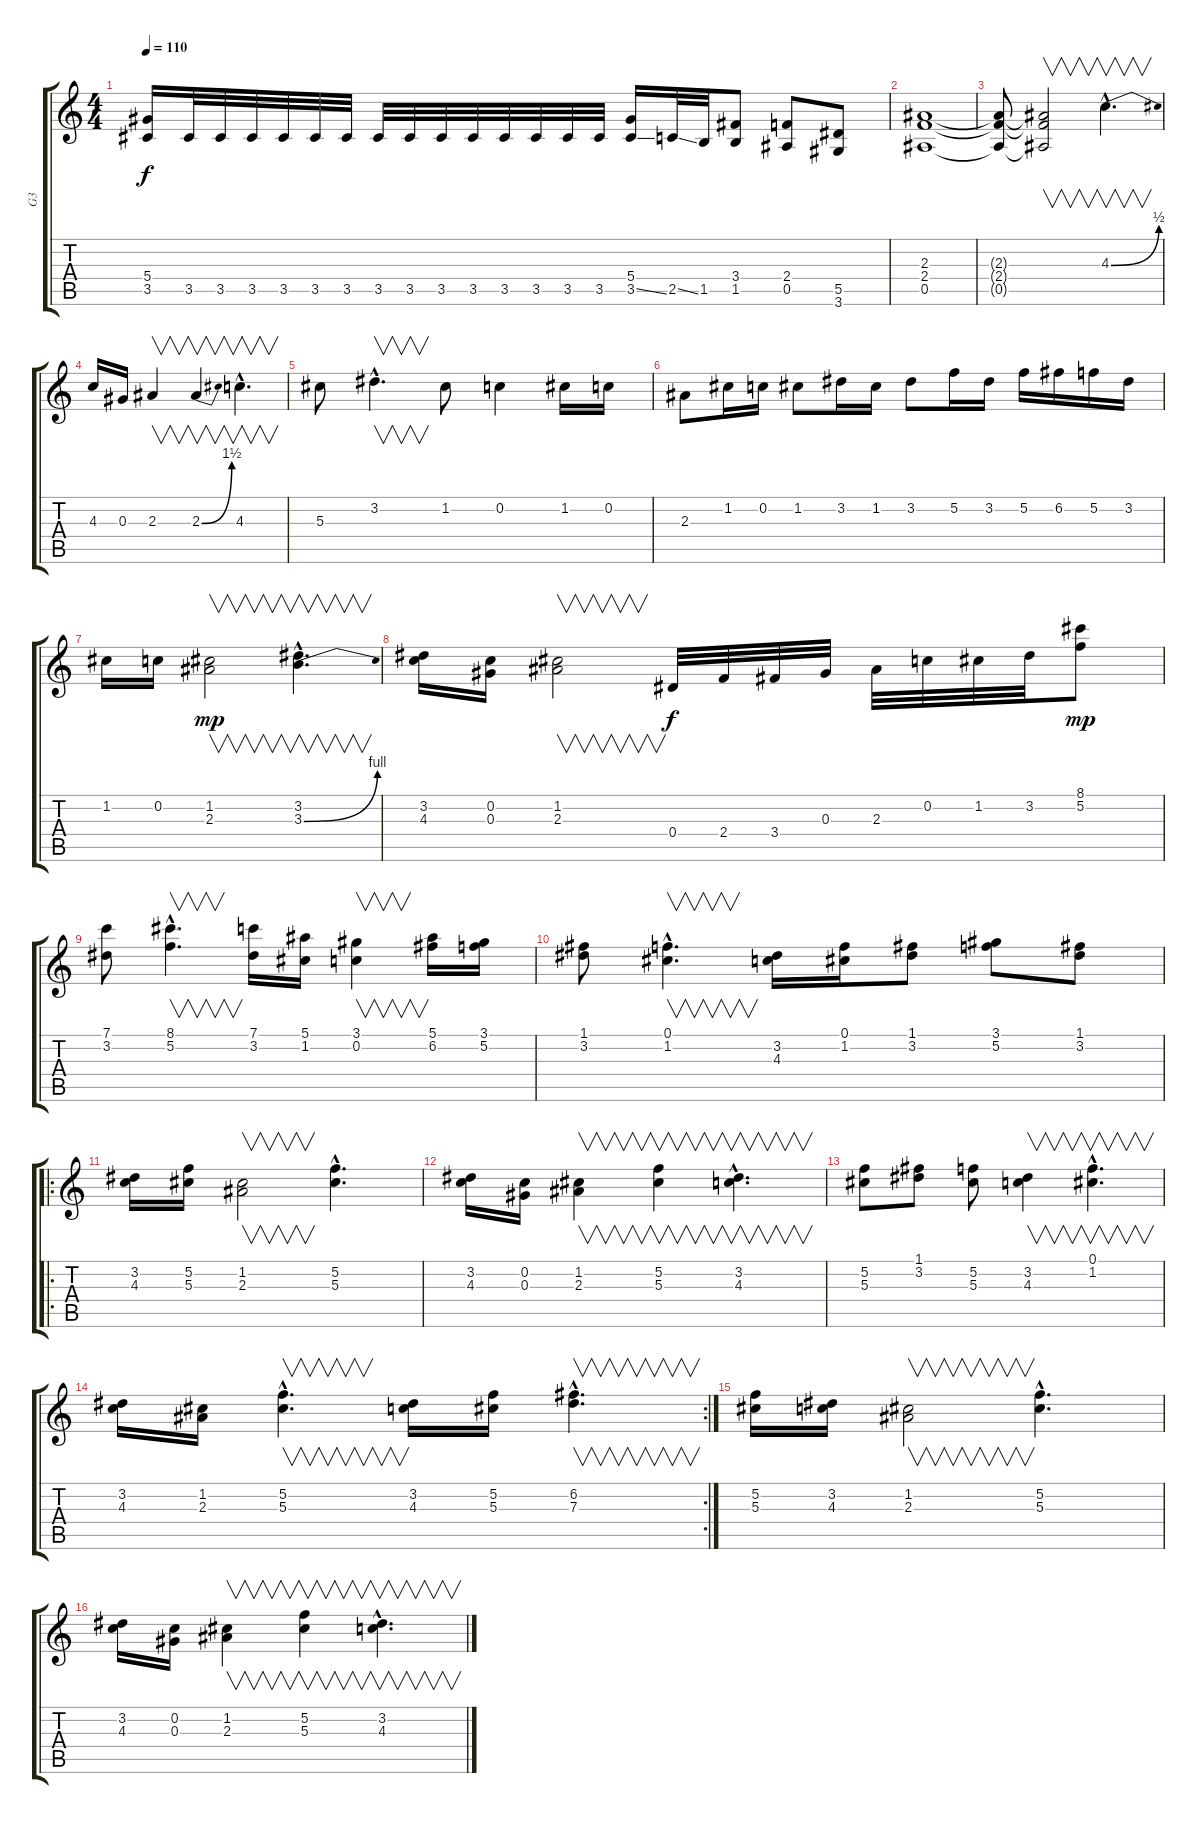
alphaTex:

\track ("G3" "G3") {instrument overdrivenguitar}
\staff {score tabs}
\tuning (F4 C4 Ab3 Eb3 Bb2 F2) {hide}
\ts (4 4)
\tempo 110
\clef g2
\ks c
(5.4 3.5).16{dy f} 3.5.32 3.5.32 3.5.32 3.5.32 3.5.32 3.5.32 3.5.32 3.5.32 3.5.32 3.5.32 3.5.32 3.5.32 3.5.32 3.5.32 (5.4 3.5{ss}).16 2.5{ss}.32 1.5.32 (3.4 1.5).8 (2.4 0.5).8 (5.5 3.6).8 |
\section ("" "")
(2.3 2.4 0.5).1{volume 8 instrument distortionguitar} |
(2.3{t} 2.4{t} 0.5{t}).8 (2.3{t} 2.4{t} 0.5{t}).2{v} 4.3{be (bend 0 0 60 2) hac}.4{v d} |
4.3.16 0.3.16 2.3.4{v} 2.3{be (bend 0 0 60 6)}.4{v} 4.3{hac}.4{v d} |
5.3.8 3.2{hac}.4{v d} 1.2.8 0.2.4 1.2.16 0.2.16 |
2.3.8 1.2.16 0.2.16 1.2.8 3.2.16 1.2.16 3.2.8 5.2.16 3.2.16 5.2.16 6.2.16 5.2.16 3.2.16 |
1.2.16 0.2.16 (1.2 2.3).2{v dy mp} (3.2{hac} 3.3{be (bend 0 0 60 4) hac}).4{v d} |
(3.2 4.3).16 (0.2 0.3).16 (1.2 2.3).2{v} 0.4.32{dy f} 2.4.32 3.4.32 0.3.32 2.3.32 0.2.32 1.2.32 3.2.32 (8.1 5.2).8{dy mp} |
(7.1 3.2).8 (8.1{hac} 5.2{hac}).4{v d} (7.1 3.2).16 (5.1 1.2).16 (3.1 0.2).4{v} (5.1 6.2).16 (3.1 5.2).16 |
(1.1 3.2).8 (0.1{hac} 1.2{hac}).4{v d} (3.2 4.3).16 (0.1 1.2).16 (1.1 3.2).8 (3.1 5.2).8 (1.1 3.2).8 |
\ro
(3.2 4.3).16 (5.2 5.3).16 (1.2 2.3).2{v} (5.2{hac} 5.3{hac}).4{d} |
(3.2 4.3).16 (0.2 0.3).16 (1.2 2.3).4{v} (5.2 5.3).4{v} (3.2{hac} 4.3{hac}).4{v d} |
(5.2 5.3).8 (1.1 3.2).8 (5.2 5.3).8 (3.2 4.3).4{v} (0.1{hac} 1.2{hac}).4{v d} |
\rc 2
(3.2 4.3).16 (1.2 2.3).16 (5.2{hac} 5.3{hac}).4{v d} (3.2 4.3).16 (5.2 5.3).16 (6.2{hac} 7.3{hac}).4{v d} |
(5.2 5.3).16{volume 5} (3.2 4.3).16 (1.2 2.3).2{v} (5.2{hac} 5.3{hac}).4{d} |
(3.2 4.3).16 (0.2 0.3).16 (1.2 2.3).4{v} (5.2 5.3).4{v} (3.2{hac} 4.3{hac}).4{v d}
